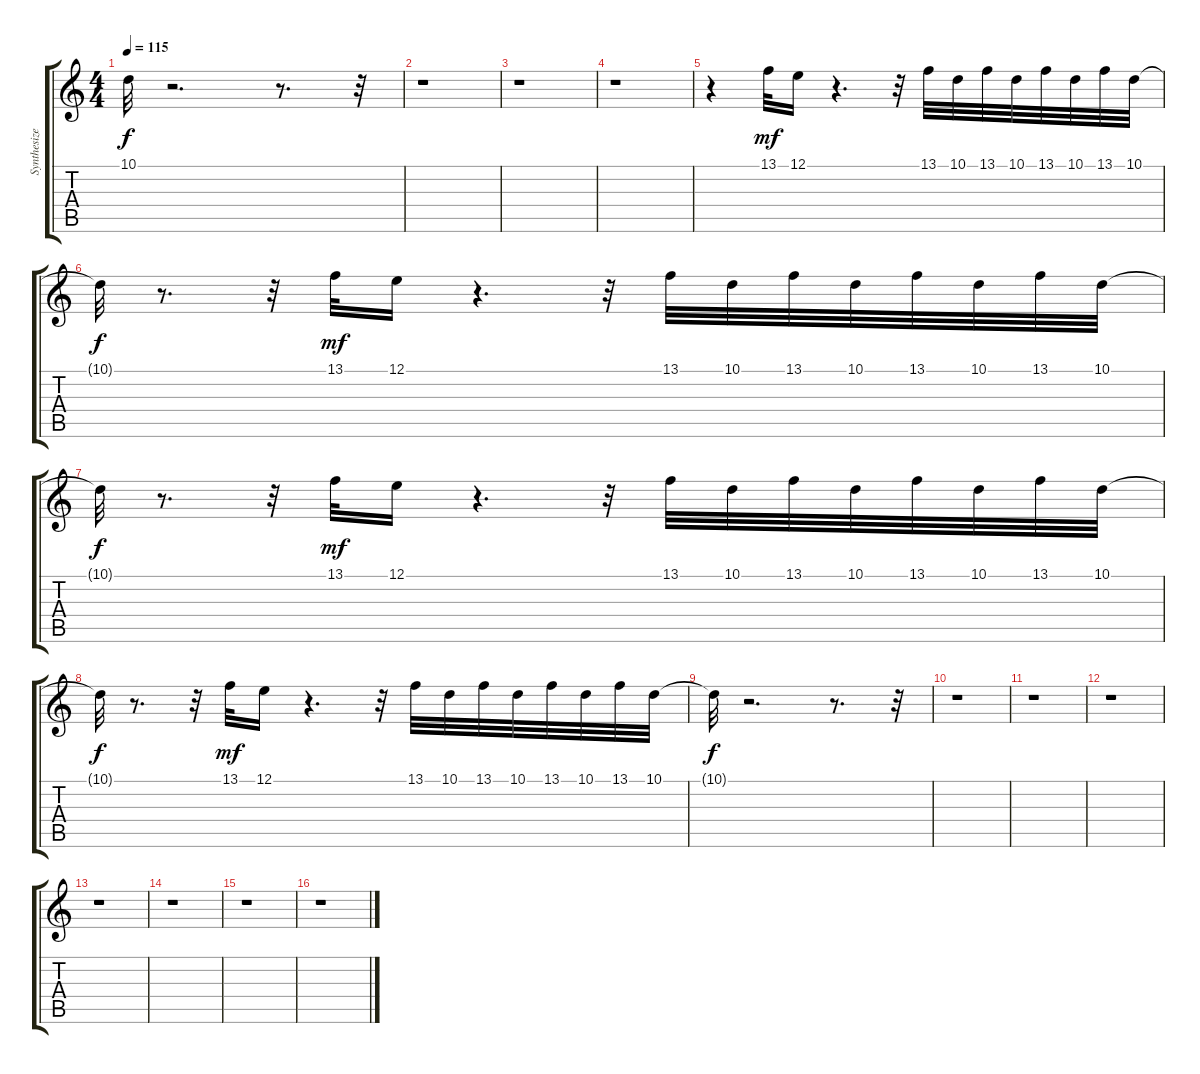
\track ("Synthesizer I" "Synthesize") {instrument lead8bassandlead}
\staff {score tabs}
\tuning (E4 B3 G3 D3 A2 E2) {hide}
\ts (4 4)
\tempo 115
\clef g2
\ks c
10.1{t}.32{dy f} r.2{d} r.8{d} r.32 |
r.1 |
r.1 |
r.1 |
r.4 13.1.32{dy mf} 12.1.16 r.4{d} r.32 13.1.32 10.1.32 13.1.32 10.1.32 13.1.32 10.1.32 13.1.32 10.1.32 |
10.1{t}.32{dy f} r.8{d} r.32 13.1.32{dy mf} 12.1.16 r.4{d} r.32 13.1.32 10.1.32 13.1.32 10.1.32 13.1.32 10.1.32 13.1.32 10.1.32 |
10.1{t}.32{dy f} r.8{d} r.32 13.1.32{dy mf} 12.1.16 r.4{d} r.32 13.1.32 10.1.32 13.1.32 10.1.32 13.1.32 10.1.32 13.1.32 10.1.32 |
10.1{t}.32{dy f} r.8{d} r.32 13.1.32{dy mf} 12.1.16 r.4{d} r.32 13.1.32 10.1.32 13.1.32 10.1.32 13.1.32 10.1.32 13.1.32 10.1.32 |
10.1{t}.32{dy f} r.2{d} r.8{d} r.32 |
r.1 |
r.1 |
r.1 |
r.1 |
r.1 |
r.1 |
r.1
